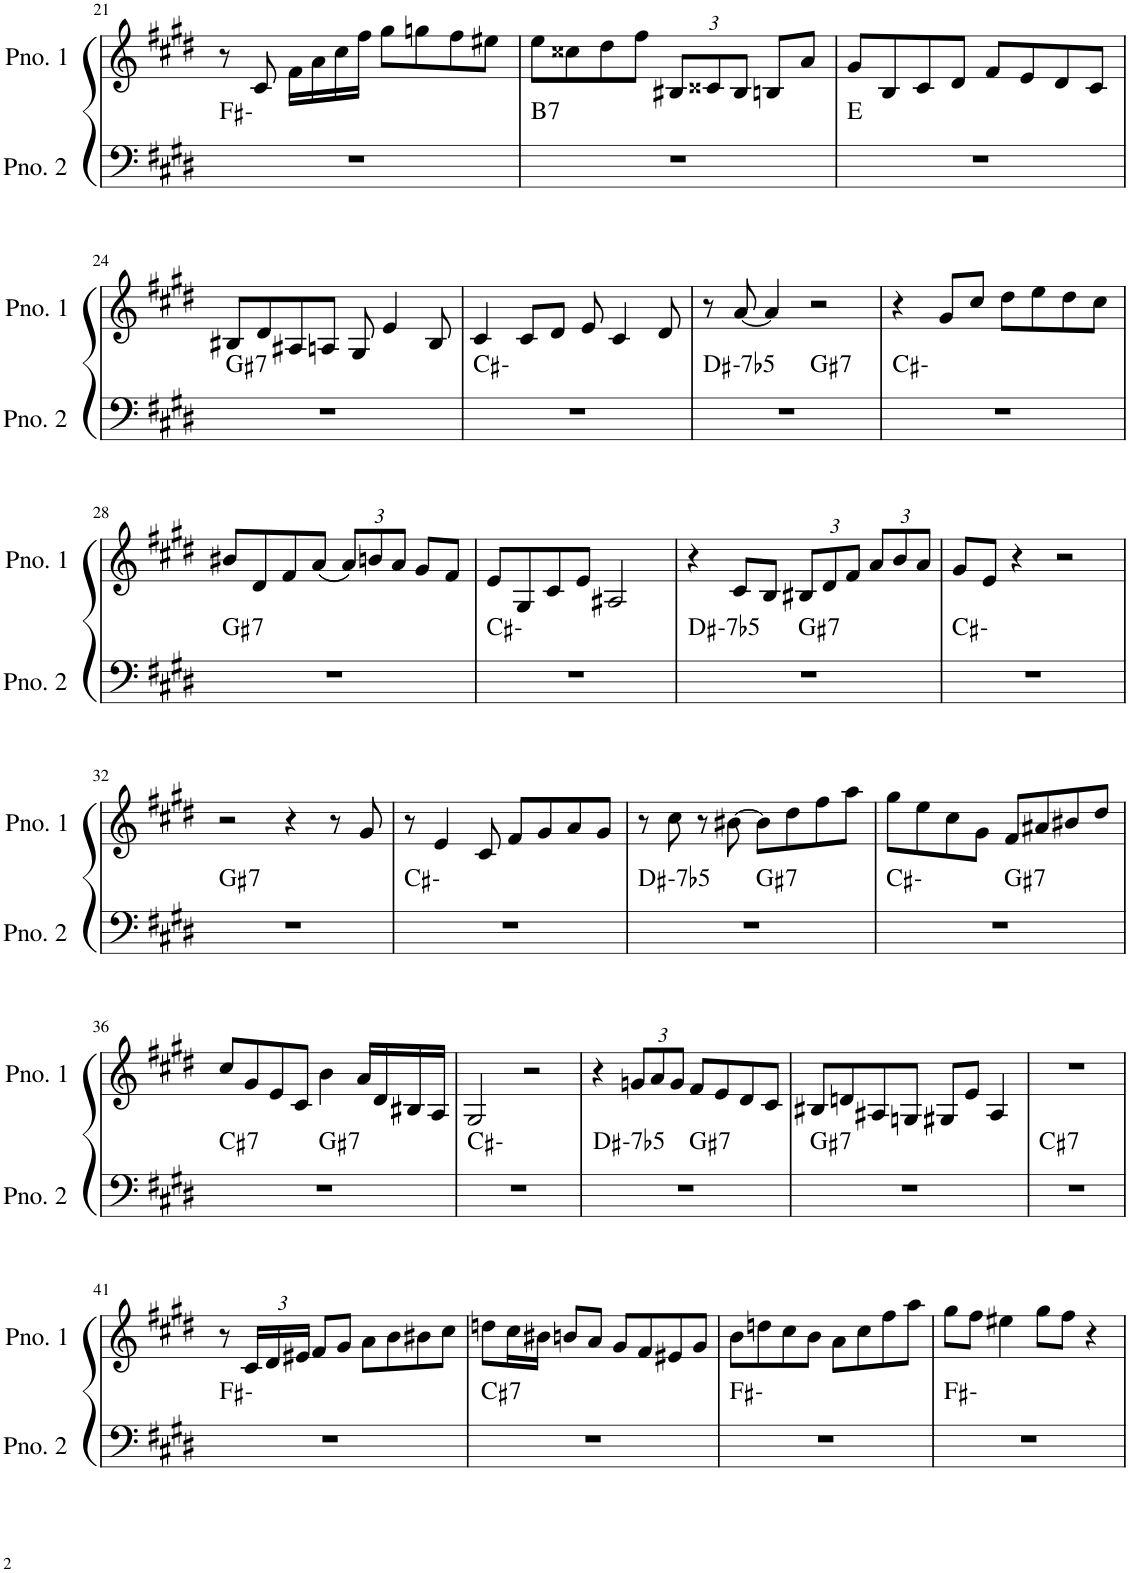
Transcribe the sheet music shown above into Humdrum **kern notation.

**kern	**harte	**kern
*part2	*part2	*part1
*staff2	*	*staff1
*I"ピアノ 2	*	*I"ピアノ 1
!!LO:PB:g=z
*clefF4	*	*clefG2
*k[f#c#g#d#]	*	*k[f#c#g#d#]
*M4/4	*	*M4/4
=21	=21	=21
1r	F#:min	8r
.	.	8c#/
.	.	16f#\LL
.	.	16a\
.	.	16cc#\
.	.	16ff#\JJ
.	.	8gg#\L
.	.	8ggn\
.	.	8ff#\
.	.	8ee#X\J
=22	=22	=22
!	!LO:H:kt=7	!
1r	B:7	8ee\L
.	.	8cc##X\
.	.	8dd#\
.	.	8ff#\J
*	*	*Xbrackettup
.	.	12B#X/L
.	.	12c##X/
.	.	12B#/J
.	.	8Bn/L
.	.	8a/J
=23	=23	=23
1r	E:maj	8g#/L
.	.	8B/
.	.	8c#/
.	.	8d#/J
.	.	8f#/L
.	.	8e/
.	.	8d#/
.	.	8c#/J
!!LO:LB:g=z
=24	=24	=24
!	!LO:H:kt=7	!
1r	G#:7	8B#X/L
.	.	8d#/
.	.	8A#X/
.	.	8An/J
.	.	8G#/
.	.	4e/
.	.	8B#/
=25	=25	=25
1r	C#:min	4c#/
.	.	8c#/L
.	.	8d#/J
.	.	8e/
.	.	4c#/
.	.	8d#/
=26	=26	=26
!	!LO:H:kt=-7b5	!
*^	*	*
1r	2ryy	D#:hdim7	8r
.	.	.	[8a/
.	.	.	4a/]
!	!	!LO:H:kt=7	!
.	2ryy	G#:7	2r
*v	*v	*	*
=27	=27	=27
1r	C#:min	4r
.	.	8g#/L
.	.	8cc#/J
.	.	8dd#\L
.	.	8ee\
.	.	8dd#\
.	.	8cc#\J
!!LO:LB:g=z
=28	=28	=28
!	!LO:H:kt=7	!
1r	G#:7	8b#X/L
.	.	8d#/
.	.	8f#/
.	.	(8a/J
.	.	12a/L)
.	.	12bn/
.	.	12a/J
.	.	8g#/L
.	.	8f#/J
=29	=29	=29
1r	C#:min	8e/L
.	.	8G#/
.	.	8c#/
.	.	8e/J
.	.	2A#X/
=30	=30	=30
!	!LO:H:kt=-7b5	!
*^	*	*
1r	2ryy	D#:hdim7	4r
.	.	.	8c#/L
.	.	.	8B/J
!	!	!LO:H:kt=7	!
.	2ryy	G#:7	12B#X/L
.	.	.	12d#/
.	.	.	12f#/J
.	.	.	12a/L
.	.	.	12b/
.	.	.	12a/J
*v	*v	*	*
=31	=31	=31
1r	C#:min	8g#/L
.	.	8e/J
.	.	4r
.	.	2r
!!LO:LB:g=z
=32	=32	=32
!	!LO:H:kt=7	!
1r	G#:7	2r
.	.	4r
.	.	8r
.	.	8g#/
=33	=33	=33
1r	C#:min	8r
.	.	4e/
.	.	8c#/
.	.	8f#/L
.	.	8g#/
.	.	8a/
.	.	8g#/J
=34	=34	=34
!	!LO:H:kt=-7b5	!
*^	*	*
1r	2ryy	D#:hdim7	8r
.	.	.	8cc#\
.	.	.	8r
.	.	.	[8b#X\
!	!	!LO:H:kt=7	!
.	2ryy	G#:7	8b#\L]
.	.	.	8dd#\
.	.	.	8ff#\
.	.	.	8aa\J
=35	=35	=35	=35
1r	2ryy	C#:min	8gg#\L
.	.	.	8ee\
.	.	.	8cc#\
.	.	.	8g#\J
!	!	!LO:H:kt=7	!
.	2ryy	G#:7	8f#/L
.	.	.	8a#X/
.	.	.	8b#X/
.	.	.	8dd#/J
!!LO:LB:g=z
=36	=36	=36	=36
!	!	!LO:H:kt=7	!
1r	2ryy	C#:7	8cc#/L
.	.	.	8g#/
.	.	.	8e/
.	.	.	8c#/J
!	!	!LO:H:kt=7	!
.	2ryy	G#:7	4b\
.	.	.	16a/LL
.	.	.	16d#/
.	.	.	16B#X/
.	.	.	16A/JJ
*v	*v	*	*
=37	=37	=37
1r	C#:min	2G#/
.	.	2r
=38	=38	=38
!	!LO:H:kt=-7b5	!
*^	*	*
1r	2ryy	D#:hdim7	4r
.	.	.	12gn/L
.	.	.	12a/
.	.	.	12g/J
!	!	!LO:H:kt=7	!
.	2ryy	G#:7	8f#/L
.	.	.	8e/
.	.	.	8d#/
.	.	.	8c#/J
=39	=39	=39	=39
!	!	!LO:H:kt=7	!
*v	*v	*	*
1r	G#:7	8B#X/L
.	.	8dn/
.	.	8A#X/
.	.	8Gn/J
.	.	8G#X/L
.	.	8e/J
.	.	4A#/
=40	=40	=40
!	!LO:H:kt=7	!
1r	C#:7	1r
!!LO:LB:g=z
=41	=41	=41
1r	F#:min	8r
.	.	24c#/LL
.	.	24d#/
.	.	24e#X/JJ
.	.	8f#/L
.	.	8g#/J
.	.	8a\L
.	.	8b\
.	.	8b#X\
.	.	8cc#\J
=42	=42	=42
!	!LO:H:kt=7	!
1r	C#:7	8ddn\L
.	.	16cc#\L
.	.	16b#X\JJ
.	.	8bn/L
.	.	8a/J
.	.	8g#/L
.	.	8f#/
.	.	8e#X/
.	.	8g#/J
=43	=43	=43
1r	F#:min	8b\L
.	.	8ddn\
.	.	8cc#\
.	.	8b\J
.	.	8a\L
.	.	8cc#\
.	.	8ff#\
.	.	8aa\J
=44	=44	=44
1r	F#:min	8gg#\L
.	.	8ff#\J
.	.	4ee#X\
.	.	8gg#\L
.	.	8ff#\J
.	.	4r
=	=	=
*-	*-	*-
